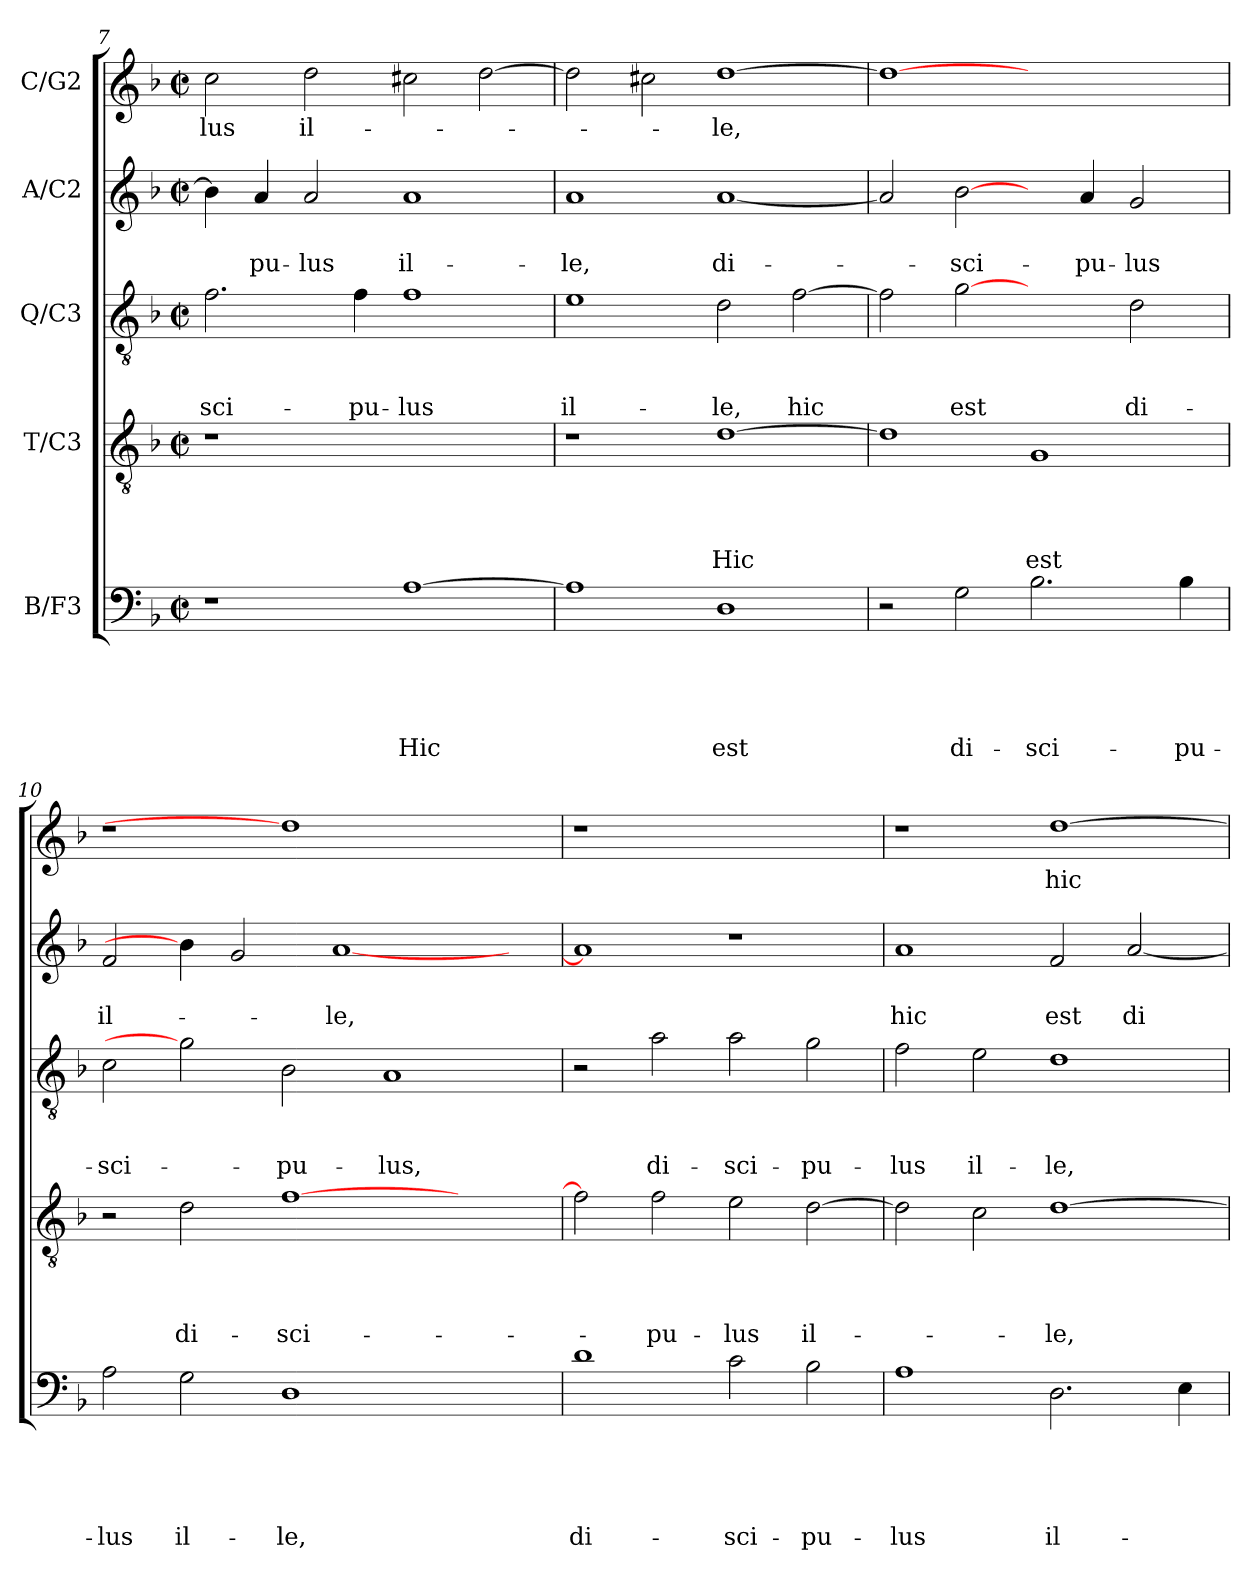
**kern	**text	**text	**text	**text	**text	**kern	**text	**text	**text	**text	**kern	**text	**text	**text	**kern	**text	**text	**kern	**text
*part5	*part5	*part5	*part5	*part5	*part5	*part4	*part4	*part4	*part4	*part4	*part3	*part3	*part3	*part3	*part2	*part2	*part2	*part1	*part1
*staff5	*staff5	*staff5	*staff5	*staff5	*staff5	*staff4	*staff4	*staff4	*staff4	*staff4	*staff3	*staff3	*staff3	*staff3	*staff2	*staff2	*staff2	*staff1	*staff1
*I"B/F3	*	*	*	*	*	*I"T/C3	*	*	*	*	*I"Q/C3	*	*	*	*I"A/C2	*	*	*I"C/G2	*
!!LO:LB:g=z
*clefF4	*	*	*	*	*	*clefGv2	*	*	*	*	*clefGv2	*	*	*	*clefG2	*	*	*clefG2	*
*k[b-]	*	*	*	*	*	*k[b-]	*	*	*	*	*k[b-]	*	*	*	*k[b-]	*	*	*k[b-]	*
*F:	*	*	*	*	*	*F:	*	*	*	*	*F:	*	*	*	*F:	*	*	*F:	*
*M2/2	*	*	*	*	*	*M2/2	*	*	*	*	*M2/2	*	*	*	*M2/2	*	*	*M2/2	*
*met(c|)	*	*	*	*	*	*met(c|)	*	*	*	*	*met(c|)	*	*	*	*met(c|)	*	*	*met(c|)	*
=7	=7	=7	=7	=7	=7	=7	=7	=7	=7	=7	=7	=7	=7	=7	=7	=7	=7	=7	=7
!	!	!	!	!	!	!	!	!	!	!	!	!	!	!LO:LY:b	!	!	!	!	!LO:LY:b
1r	.	.	.	.	.	1r	.	.	.	.	2.f\	.	.	-sci-	4b-\]	.	.	2cc\	-lus
!	!	!	!	!	!	!	!	!	!	!	!	!	!	!	!	!	!LO:LY:b	!	!
.	.	.	.	.	.	.	.	.	.	.	.	.	.	.	4a/	.	-pu-	.	.
!	!	!	!	!	!	!	!	!	!	!	!	!	!	!	!	!	!LO:LY:b	!	!LO:LY:b
.	.	.	.	.	.	.	.	.	.	.	.	.	.	.	2a/	.	-lus	2dd\	il-
!	!	!	!	!	!	!	!	!	!	!	!	!	!	!LO:LY:b	!	!	!	!	!
.	.	.	.	.	.	.	.	.	.	.	4f\	.	.	-pu-	.	.	.	.	.
!	!	!	!	!	!LO:LY:b	!	!	!	!	!	!	!	!	!LO:LY:b	!	!	!LO:LY:b	!	!
[1A	.	.	.	.	Hic	1ryy	.	.	.	.	1f	.	.	-lus	1a	.	il-	2cc#\	.
.	.	.	.	.	.	.	.	.	.	.	.	.	.	.	.	.	.	[2dd\	.
=8	=8	=8	=8	=8	=8	=8	=8	=8	=8	=8	=8	=8	=8	=8	=8	=8	=8	=8	=8
!	!	!	!	!	!	!	!	!	!	!	!	!	!	!LO:LY:b	!	!	!LO:LY:b	!	!
1A]	.	.	.	.	.	1r	.	.	.	.	1e	.	.	il-	1a	.	-le,	2dd\]	.
.	.	.	.	.	.	.	.	.	.	.	.	.	.	.	.	.	.	2cc#X\	.
!	!	!	!	!	!LO:LY:b	!	!	!	!	!LO:LY:b	!	!	!	!LO:LY:b	!	!	!LO:LY:b	!	!LO:LY:b
1D	.	.	.	.	est	[1d	.	.	.	Hic	2d\	.	.	-le,	[1a	.	di-	[1dd	-le,
!	!	!	!	!	!	!	!	!	!	!	!	!	!	!LO:LY:b	!	!	!	!	!
.	.	.	.	.	.	.	.	.	.	.	[2f\	.	.	hic	.	.	.	.	.
=9	=9	=9	=9	=9	=9	=9	=9	=9	=9	=9	=9	=9	=9	=9	=9	=9	=9	=9	=9
2r	.	.	.	.	.	1d]	.	.	.	.	2f\]	.	.	.	2a/]	.	.	1dd_	.
!	!	!	!	!	!LO:LY:b	!	!	!	!	!	!	!	!	!LO:LY:b	!	!	!LO:LY:b	!	!
2G\	.	.	.	.	di-	.	.	.	.	.	[2g	.	.	est	[2b-\	.	-sci-	.	.
!	!	!	!	!	!LO:LY:b	!	!	!	!	!LO:LY:b	!	!	!	!	!	!	!	!	!
2.B-\	.	.	.	.	-sci-	1G	.	.	.	est	2ryy	.	.	.	4ryy	.	.	1ryy	.
!	!	!	!	!	!	!	!	!	!	!	!	!	!	!	!	!	!LO:LY:b	!	!
.	.	.	.	.	.	.	.	.	.	.	.	.	.	.	4a/	.	-pu-	.	.
!	!	!	!	!	!	!	!	!	!	!	!	!	!	!LO:LY:b	!	!	!LO:LY:b	!	!
.	.	.	.	.	.	.	.	.	.	.	2d\	.	.	di-	2g/	.	-lus	.	.
!	!	!	!	!	!LO:LY:b	!	!	!	!	!	!	!	!	!	!	!	!	!	!
4B-\	.	.	.	.	-pu-	.	.	.	.	.	.	.	.	.	.	.	.	.	.
=10	=10	=10	=10	=10	=10	=10	=10	=10	=10	=10	=10	=10	=10	=10	=10	=10	=10	=10	=10
!	!	!	!	!	!LO:LY:b	!	!	!	!	!	!	!	!	!LO:LY:b	!	!	!LO:LY:b	!	!
2A\	.	.	.	.	-lus	2r	.	.	.	.	2c\	.	.	-sci-	2f/	.	il-	1r	.
!	!	!	!	!	!LO:LY:b	!	!	!	!	!LO:LY:b	!	!	!	!	!	!	!	!	!
2G\	.	.	.	.	il-	2d\	.	.	.	di-	2g]	.	.	.	4b-\]	.	.	.	.
.	.	.	.	.	.	.	.	.	.	.	.	.	.	.	2g/	.	.	.	.
!	!	!	!	!	!LO:LY:b	!	!	!	!	!LO:LY:b	!	!	!	!LO:LY:b	!	!	!	!	!
1D	.	.	.	.	-le,	[1f	.	.	.	-sci-	2B-\	.	.	-pu-	.	.	.	1dd]	.
!	!	!	!	!	!	!	!	!	!	!	!	!	!	!	!	!	!LO:LY:b	!	!
.	.	.	.	.	.	.	.	.	.	.	.	.	.	.	[1a	.	-le,	.	.
!	!	!	!	!	!	!	!	!	!	!	!	!	!	!LO:LY:b	!	!	!	!	!
.	.	.	.	.	.	.	.	.	.	.	1A	.	.	-lus,	.	.	.	.	.
2ryy	.	.	.	.	.	2ryy	.	.	.	.	.	.	.	.	.	.	.	2ryy	.
.	.	.	.	.	.	.	.	.	.	.	.	.	.	.	4ryy	.	.	.	.
=11	=11	=11	=11	=11	=11	=11	=11	=11	=11	=11	=11	=11	=11	=11	=11	=11	=11	=11	=11
!	!	!	!	!	!LO:LY:b	!	!	!	!	!	!	!	!	!	!	!	!	!	!
1d	.	.	.	.	di-	2f\]	.	.	.	.	2r	.	.	.	1a]	.	.	1r	.
!	!	!	!	!	!	!	!	!	!	!LO:LY:b	!	!	!	!LO:LY:b	!	!	!	!	!
.	.	.	.	.	.	2f\	.	.	.	-pu-	2a\	.	.	di-	.	.	.	.	.
!	!	!	!	!	!LO:LY:b	!	!	!	!	!LO:LY:b	!	!	!	!LO:LY:b	!	!	!	!	!
2c\	.	.	.	.	-sci-	2e\	.	.	.	-lus	2a\	.	.	-sci-	1r	.	.	1ryy	.
!	!	!	!	!	!LO:LY:b	!	!	!	!	!LO:LY:b	!	!	!	!LO:LY:b	!	!	!	!	!
2B-\	.	.	.	.	-pu-	[2d\	.	.	.	il-	2g\	.	.	-pu-	.	.	.	.	.
=12	=12	=12	=12	=12	=12	=12	=12	=12	=12	=12	=12	=12	=12	=12	=12	=12	=12	=12	=12
!	!	!	!	!	!LO:LY:b	!	!	!	!	!	!	!	!	!LO:LY:b	!	!	!LO:LY:b	!	!
1A	.	.	.	.	-lus	2d\]	.	.	.	.	2f\	.	.	-lus	1a	.	hic	1r	.
!	!	!	!	!	!	!	!	!	!	!	!	!	!	!LO:LY:b	!	!	!	!	!
.	.	.	.	.	.	2c\	.	.	.	.	2e\	.	.	il-	.	.	.	.	.
!	!	!	!	!	!LO:LY:b	!	!	!	!	!LO:LY:b	!	!	!	!LO:LY:b	!	!	!LO:LY:b	!	!LO:LY:b
2.D\	.	.	.	.	il-	[1d	.	.	.	-le,	1d	.	.	-le,	2f/	.	est	[1dd	hic
!	!	!	!	!	!	!	!	!	!	!	!	!	!	!	!	!	!LO:LY:b	!	!
.	.	.	.	.	.	.	.	.	.	.	.	.	.	.	[2a/	.	di-	.	.
4E\	.	.	.	.	.	.	.	.	.	.	.	.	.	.	.	.	.	.	.
=	=	=	=	=	=	=	=	=	=	=	=	=	=	=	=	=	=	=	=
*-	*-	*-	*-	*-	*-	*-	*-	*-	*-	*-	*-	*-	*-	*-	*-	*-	*-	*-	*-
